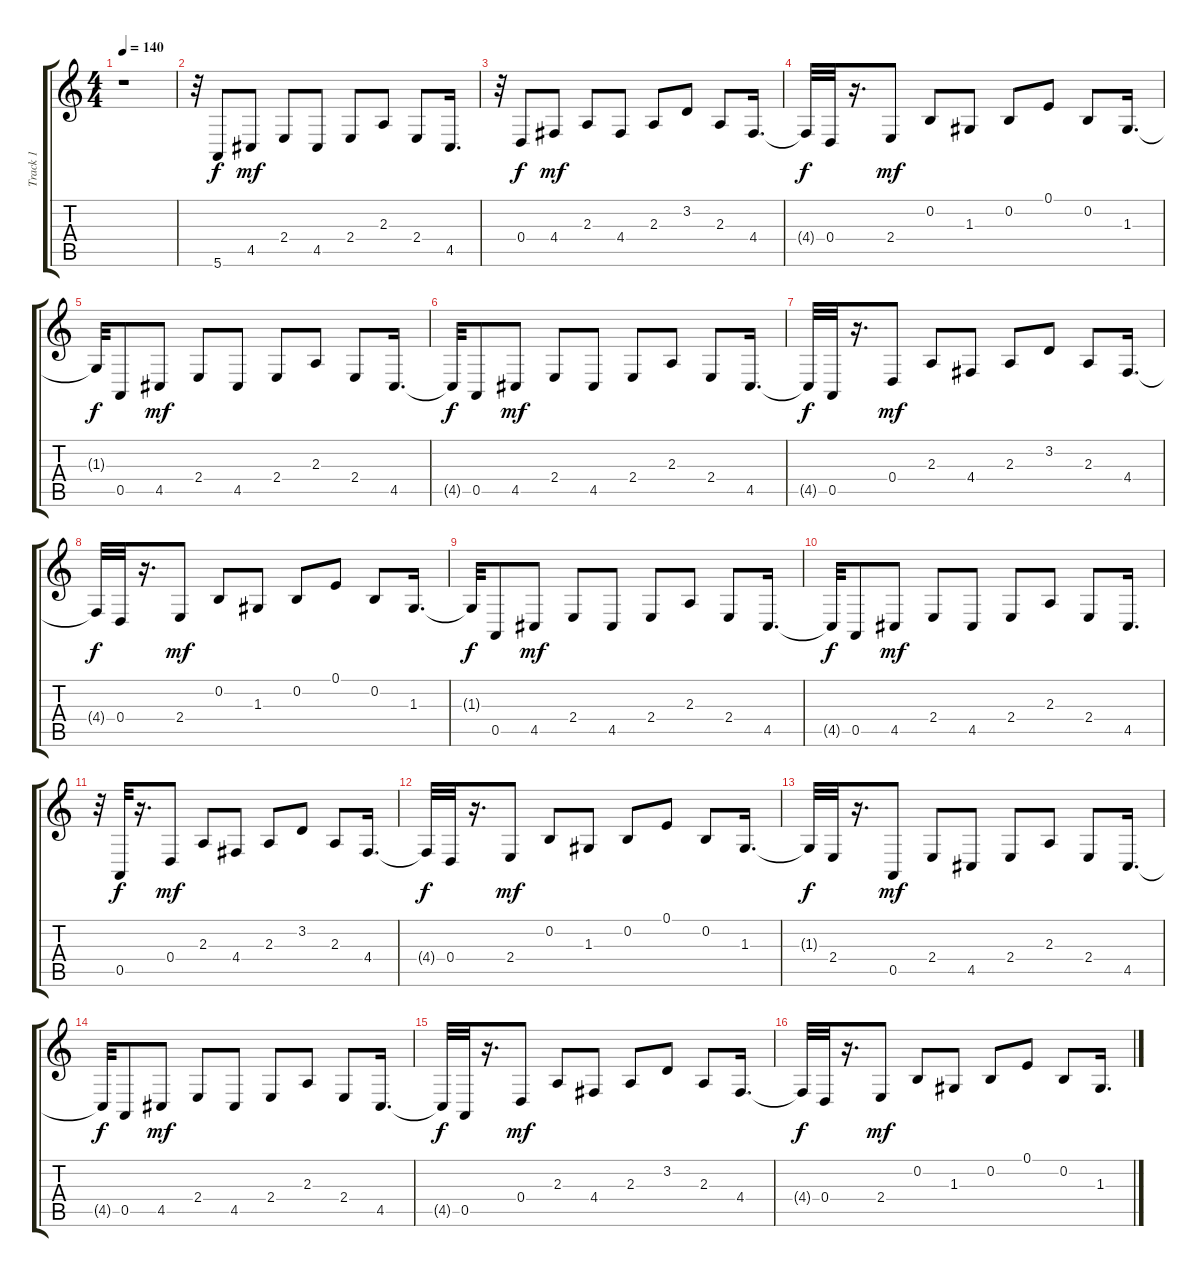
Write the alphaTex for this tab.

\track ("Track 1" "Track 1") {instrument electricpiano1}
\staff {score tabs}
\tuning (E4 B3 G3 D3 A2 E2) {hide}
\ts (4 4)
\tempo 140
\clef g2
\ks c
r.1{dy f instrument electricpiano1} |
r.32 5.6.8{balance 8 instrument acousticguitarsteel} 4.5.8{dy mf} 2.4.8 4.5.8 2.4.8 2.3.8 2.4.8 4.5.16{d} |
r.32 0.4.8{dy f} 4.4.8{dy mf} 2.3.8 4.4.8 2.3.8 3.2.8 2.3.8 4.4.16{d} |
4.4{t}.32{dy f} 0.4.32 r.16{d} 2.4.8{dy mf} 0.2.8 1.3.8 0.2.8 0.1.8 0.2.8 1.3.16{d} |
1.3{t}.32{dy f} 0.5.8 4.5.8{dy mf} 2.4.8 4.5.8 2.4.8 2.3.8 2.4.8 4.5.16{d} |
4.5{t}.32{dy f} 0.5.8 4.5.8{dy mf} 2.4.8 4.5.8 2.4.8 2.3.8 2.4.8 4.5.16{d} |
4.5{t}.32{dy f} 0.5.32 r.16{d} 0.4.8{dy mf} 2.3.8 4.4.8 2.3.8 3.2.8 2.3.8 4.4.16{d} |
4.4{t}.32{dy f} 0.4.32 r.16{d} 2.4.8{dy mf} 0.2.8 1.3.8 0.2.8 0.1.8 0.2.8 1.3.16{d} |
1.3{t}.32{dy f} 0.5.8 4.5.8{dy mf} 2.4.8 4.5.8 2.4.8 2.3.8 2.4.8 4.5.16{d} |
4.5{t}.32{dy f} 0.5.8 4.5.8{dy mf} 2.4.8 4.5.8 2.4.8 2.3.8 2.4.8 4.5.16{d} |
r.32 0.5.32{dy f} r.16{d} 0.4.8{dy mf} 2.3.8 4.4.8 2.3.8 3.2.8 2.3.8 4.4.16{d} |
4.4{t}.32{dy f} 0.4.32 r.16{d} 2.4.8{dy mf} 0.2.8 1.3.8 0.2.8 0.1.8 0.2.8 1.3.16{d} |
1.3{t}.32{dy f} 2.4.32 r.16{d} 0.5.8{dy mf} 2.4.8 4.5.8 2.4.8 2.3.8 2.4.8 4.5.16{d} |
4.5{t}.32{dy f} 0.5.8 4.5.8{dy mf} 2.4.8 4.5.8 2.4.8 2.3.8 2.4.8 4.5.16{d} |
4.5{t}.32{dy f} 0.5.32 r.16{d} 0.4.8{dy mf} 2.3.8 4.4.8 2.3.8 3.2.8 2.3.8 4.4.16{d} |
4.4{t}.32{dy f} 0.4.32 r.16{d} 2.4.8{dy mf} 0.2.8 1.3.8 0.2.8 0.1.8 0.2.8 1.3.16{d}
